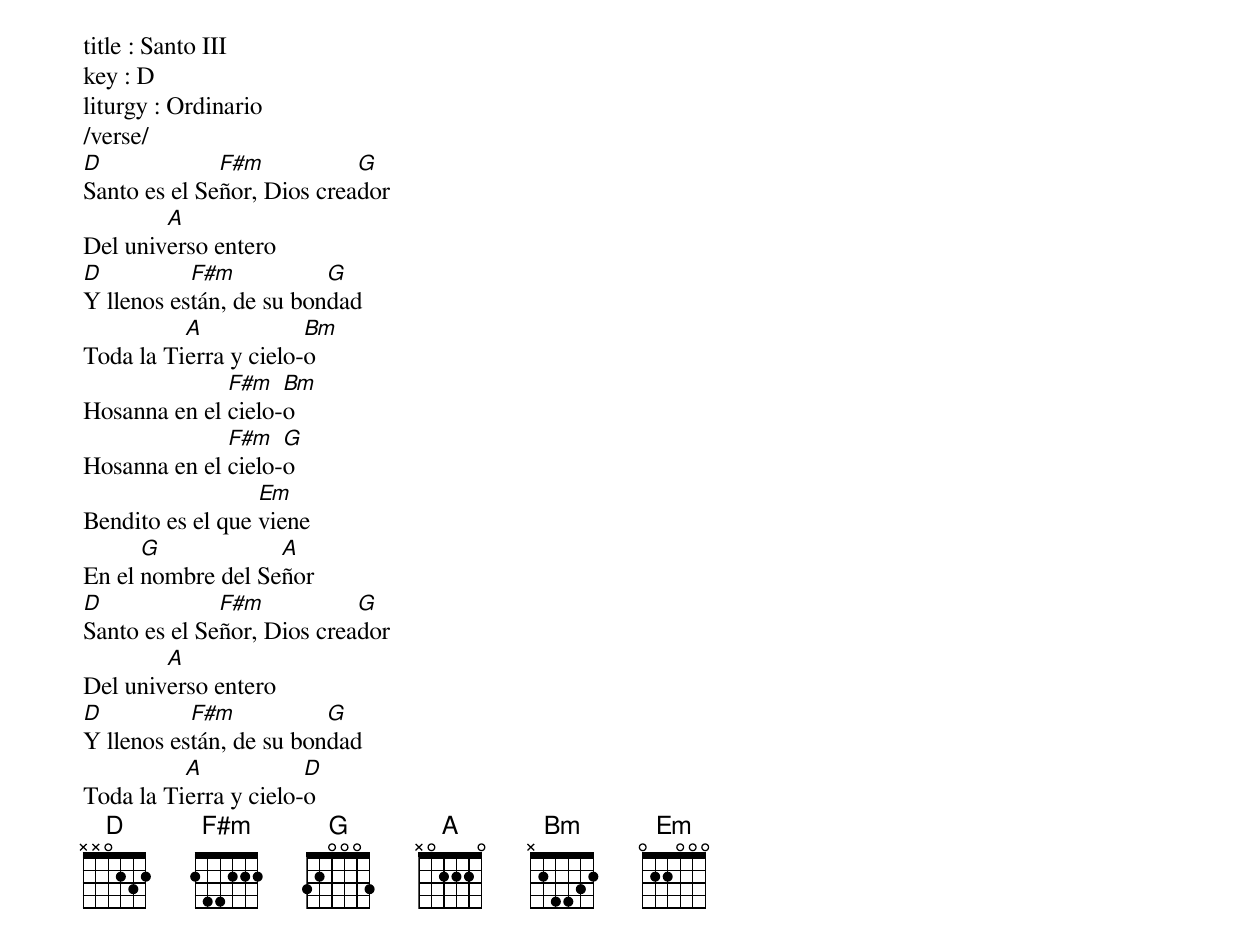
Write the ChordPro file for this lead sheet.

title : Santo III
key : D
liturgy : Ordinario
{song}
/verse/
[D]Santo es el Se[F#m]ñor, Dios crea[G]dor
Del univ[A]erso entero
[D]Y llenos es[F#m]tán, de su bon[G]dad
Toda la Ti[A]erra y cielo-[Bm]o
Hosanna en el [F#m]cielo-[Bm]o
Hosanna en el [F#m]cielo-[G]o
Bendito es el que [Em]viene
En el [G]nombre del Se[A]ñor
[D]Santo es el Se[F#m]ñor, Dios crea[G]dor
Del univ[A]erso entero
[D]Y llenos es[F#m]tán, de su bon[G]dad
Toda la Ti[A]erra y cielo-[D]o
